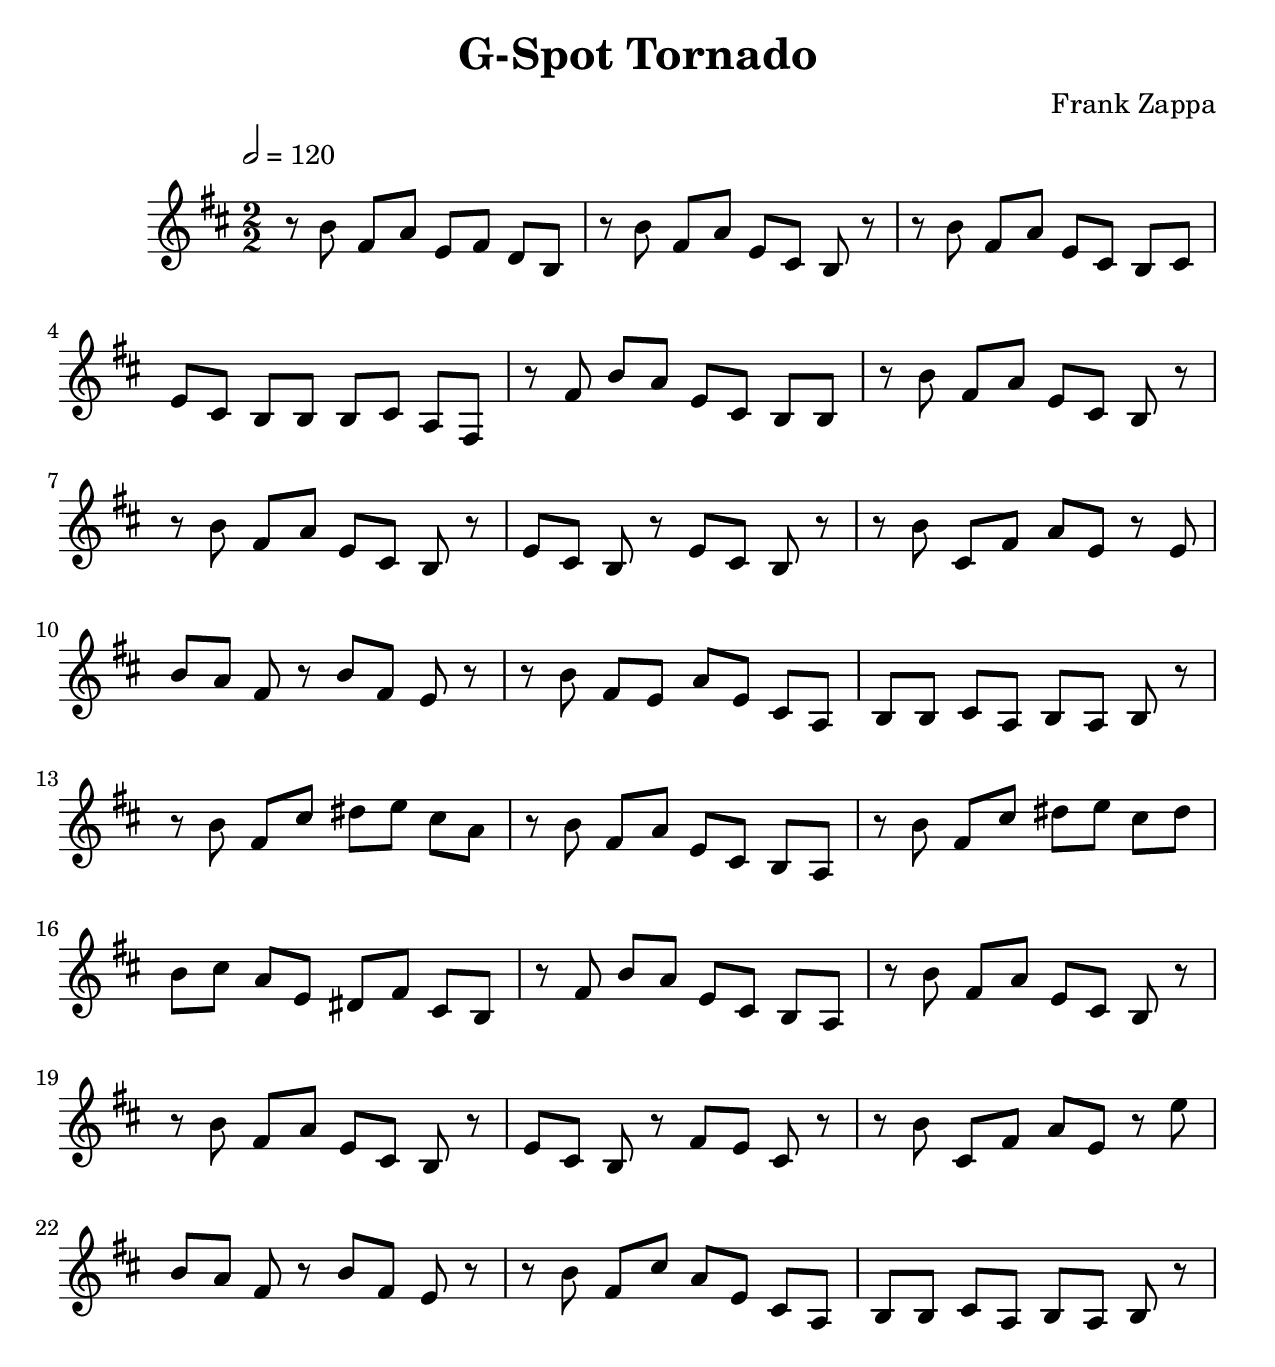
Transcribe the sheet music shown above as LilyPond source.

%  G-Spot Tornado    by Frank Zappa
%  notated by Tom Ace, December 2005
%  GNU LilyPond format; see http://lilypond.org
%  
%  the time signature, metronome mark, and beaming style follow a score excerpt
%  reproduced in the booklet accompanying Zappa's "The Yellow Shark" CD

#(set-default-paper-size "letter")    % remove this line for DIN A4
#(set-global-staff-size 24)

\header {
   title = "G-Spot Tornado"
   composer = "Frank Zappa"
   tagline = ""
}

\paper {
  aftertitlespace = 15\mm
  betweensystemspace = 23\mm
}

\relative
{ 
\time 2/2
\override Staff.TimeSignature #'style = #'numbered
\key b \minor
\override Score.MetronomeMark #'padding = #3.0
\tempo 2=120

r8  b'      fis[a  ]    e  [fis]    d  [b  ]
r8  b'      fis[a  ]    e  [cis]    b   r
r8  b'      fis[a  ]    e  [cis]    b  [cis]
\break

e  [cis]    b  [b  ]    b  [cis]    a  [fis]
r8  fis'    b  [a  ]    e  [cis]    b  [ b]
r8  b'      fis[a  ]    e  [cis]    b   r
\break

r8  b'      fis[a  ]    e  [cis]    b   r
e  [cis]    b   r       e  [cis]    b   r
r8  b'      cis,[fis]   a  [e  ]    r   e
\break

b' [a  ]    fis r       b  [fis]    e   r
r   b'      fis[e  ]    a  [e  ]    cis[ a]
b  [b  ]    cis[a  ]    b  [a  ]    b   r
\break

r8  b'      fis[cis']   dis[e  ]    cis[a  ]
r8  b       fis[a  ]    e  [cis]    b  [a  ]
r8  b'      fis[cis']   dis[e  ]    cis[dis]
\break

b  [cis]    a  [e  ]    dis[fis]    cis[b  ]
r8  fis'    b  [a  ]    e  [cis]    b  [a  ]
r8  b'      fis[a  ]    e  [cis]    b   r
\break

r8  b'      fis[a  ]    e  [cis]    b   r
e  [cis]    b   r       fis'[e ]    cis r
r8  b'      cis,[fis]   a  [e  ]    r  e'
\break

b  [a  ]    fis r       b  [fis]    e  r
r8  b'      fis[cis']   a  [e  ]    cis[a  ]
b  [b  ]    cis[a  ]    b  [a  ]    b  r

}

